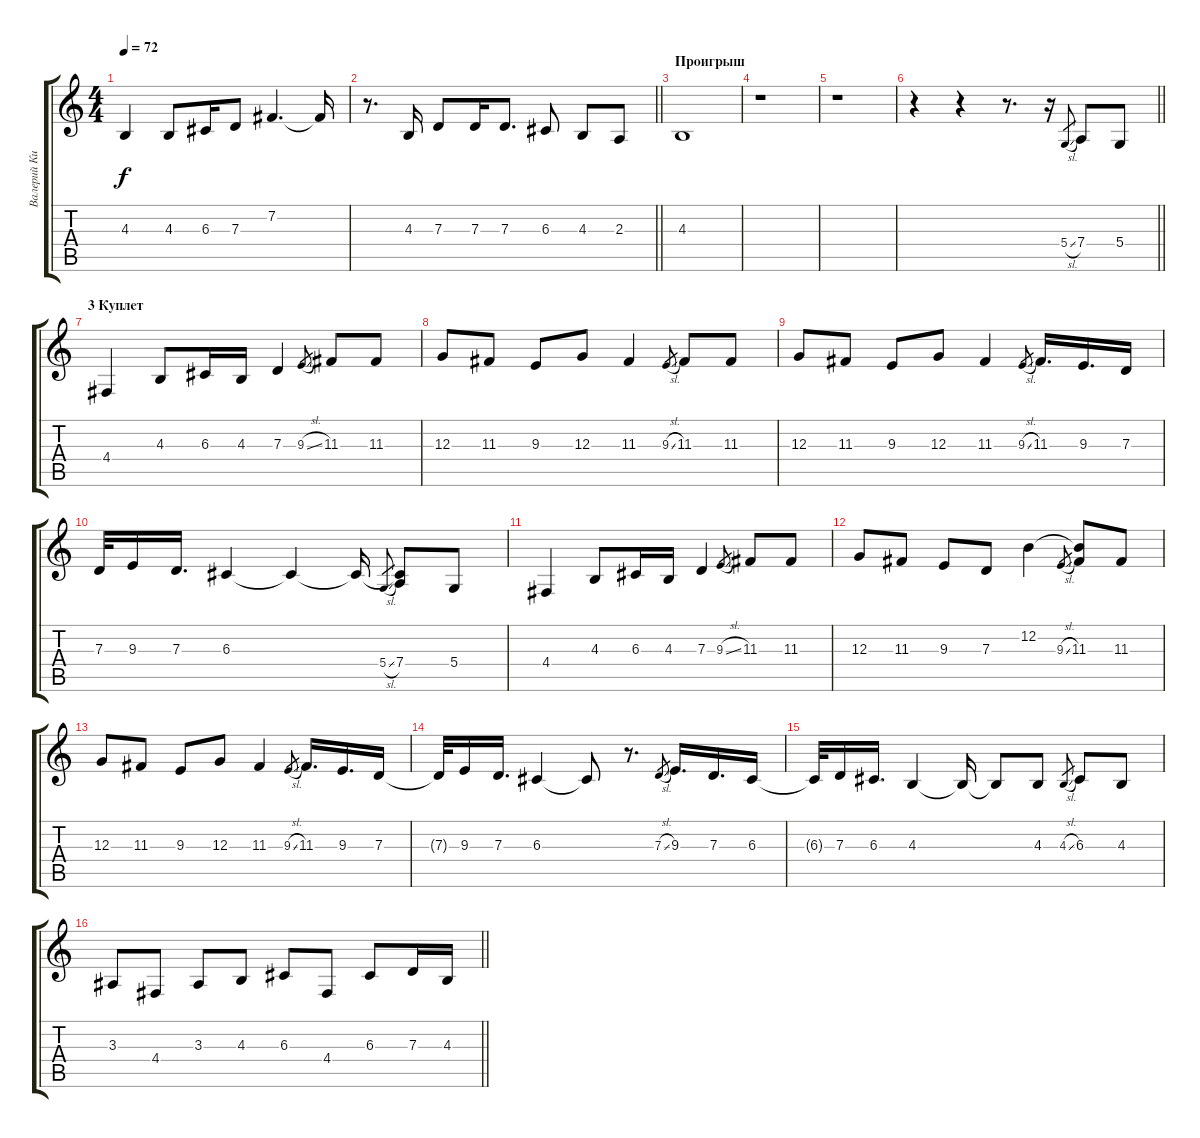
\track ("Валерий Кипелов (Vocal)" "Валерий Ки") {instrument tuba}
\staff {score tabs}
\tuning (E4 B3 G3 D3 A2 E2) {hide}
\ts (4 4)
\tempo 72
\clef g2
\ks c
4.3.4{dy f} 4.3.8 6.3.16 7.3.8 7.2.4{d} 7.2{t}.16 |
\barLineRight lightlight
r.8{d} 4.3.16 7.3.8 7.3.16 7.3.8{d} 6.3.8 4.3.8 2.3.8 |
\section ("" "Проигрыш")
4.3.1 |
r.1 |
r.1 |
\barLineRight lightlight
r.4 r.4 r.8{d} r.16 5.4{sl}.8{gr} 7.4.8 5.4.8 |
\section ("" "3 Куплет")
4.4.4 4.3.8 6.3.16 4.3.16 7.3.4 9.3{sl}.8{gr} 11.3.8 11.3.8 |
12.3.8 11.3.8 9.3.8 12.3.8 11.3.4 9.3{sl}.8{gr} 11.3.8 11.3.8 |
12.3.8 11.3.8 9.3.8 12.3.8 11.3.4 9.3{sl}.8{gr} 11.3.16{d} 9.3.16{d} 7.3.16 |
7.3.32 9.3.16 7.3.16{d} 6.3.4 6.3{t}.4 6.3{t}.16 5.4{sl}.8{gr} (6.3{t} 7.4).8 5.4.8 |
4.4.4 4.3.8 6.3.16 4.3.16 7.3.4 9.3{sl}.8{gr} 11.3.8 11.3.8 |
12.3.8 11.3.8 9.3.8 7.3.8 12.2.4 9.3{sl}.8{gr} (12.2{t} 11.3).8 11.3.8 |
12.3.8 11.3.8 9.3.8 12.3.8 11.3.4 9.3{sl}.8{gr} 11.3.16{d} 9.3.16{d} 7.3.16 |
7.3{t}.32 9.3.16 7.3.16{d} 6.3.4 6.3{t}.8 r.8{d} 7.3{sl}.8{gr} 9.3.16{d} 7.3.16{d} 6.3.16 |
6.3{t}.32 7.3.16 6.3.16{d} 4.3.4 4.3{t}.16 4.3{t}.8 4.3.8 4.3{sl}.8{gr} 6.3.8 4.3.8 |
\barLineRight lightlight
3.3.8 4.4.8 3.3.8 4.3.8 6.3.8 4.4.8 6.3.8 7.3.16 4.3.16
